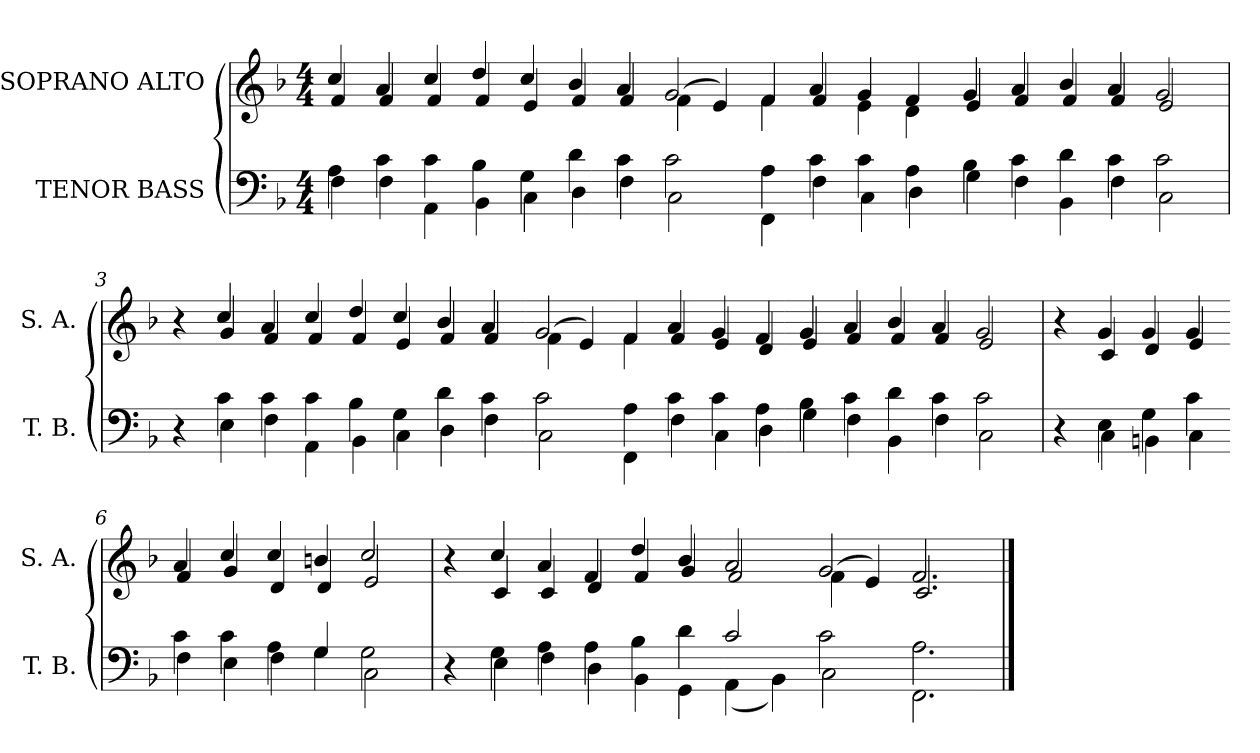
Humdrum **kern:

**kern	**kern
*part2	*part1
*staff2	*staff1
*I"TENOR BASS	*I"SOPRANO ALTO
*I'T. B.	*I'S. A.
!!LO:PB:g=z
*clefF4	*clefG2
*k[b-]	*k[b-]
*F:	*F:
*M4/4	*M4/4
=1	=1
*^	*^
4Ai\	4Fi\	4cci/	4fi/
4ci\	4Fi\	4ai/	4fi/
4ci\	4AAi\	4cci/	4fi/
4B-i\	4BB-i\	4ddi/	4fi/
4Gi\	4Ci\	4cci/	4ei/
4di\	4Di\	4b-i/	4fi/
4ci\	4Fi\	4ai/	4fi/
2ci\	2Ci\	2gi/	(4fi\
.	.	.	4ei/)
4Ai\	4FFi\	4fi/	4fi\
4ci\	4Fi\	4ai/	4fi/
4ci\	4Ci\	4gi/	4ei\
4Ai\	4Di\	4fi/	4di\
!!LO:LB:g=z	!!
=2-	=2-	=2-	=2-
4B-i\	4Gi\	4gi/	4ei/
4ci\	4Fi\	4ai/	4fi/
4di\	4BB-i\	4b-i/	4fi/
4ci\	4Fi\	4ai/	4fi/
2ci\	2Ci\	2gi/	2ei/
=3	=3	=3	=3
4r	4ryy	4r	4ryy
4ci\	4Ei\	4cci/	4gi/
4ci\	4Fi\	4ai/	4fi/
4ci\	4AAi\	4cci/	4fi/
4B-i\	4BB-i\	4ddi/	4fi/
4Gi\	4Ci\	4cci/	4ei/
4di\	4Di\	4b-i/	4fi/
4ci\	4Fi\	4ai/	4fi/
!!LO:LB:g=z	!!
=4-	=4-	=4-	=4-
2ci\	2Ci\	2gi/	(4fi\
.	.	.	4ei/)
4Ai\	4FFi\	4fi/	4fi\
4ci\	4Fi\	4ai/	4fi/
4ci\	4Ci\	4gi/	4ei/
4Ai\	4Di\	4fi/	4di/
4B-i\	4Gi\	4gi/	4ei/
4ci\	4Fi\	4ai/	4fi/
4di\	4BB-i\	4b-i/	4fi/
4ci\	4Fi\	4ai/	4fi/
2ci\	2Ci\	2gi/	2ei/
=5	=5	=5	=5
4r	4ryy	4r	4ryy
4Ei\	4Ci\	4gi/	4ci/
4Gi\	4BBni\	4gi/	4di/
4ci\	4Ci\	4gi/	4ei/
!!LO:LB:g=z	!!
=6-	=6-	=6-	=6-
4ci\	4Fi\	4ai/	4fi/
4ci\	4Ei\	4cci/	4gi/
4Ai\	4Fi\	4cci/	4di/
4Gi/	4Gi\	4bni/	4di/
2Gi\	2Ci\	2cci/	2ei/
=7	=7	=7	=7
4r	4ryy	4r	4ryy
4Gi\	4Ei\	4cci/	4ci/
4Ai\	4Fi\	4ai/	4ci/
4Ai\	4Di\	4fi/	4di/
4B-i\	4BB-i\	4ddi/	4fi/
4di\	4GGi\	4b-i/	4gi/
2ci/	(4AAi\	2ai/	2fi/
.	4BB-i\)	.	.
2ci\	2Ci\	2gi/	(4fi\
.	.	.	4ei/)
2.Ai\	2.FFi\	2.fi/	2.ci/
*v	*v	*	*
*	*v	*v
==	==
*-	*-
